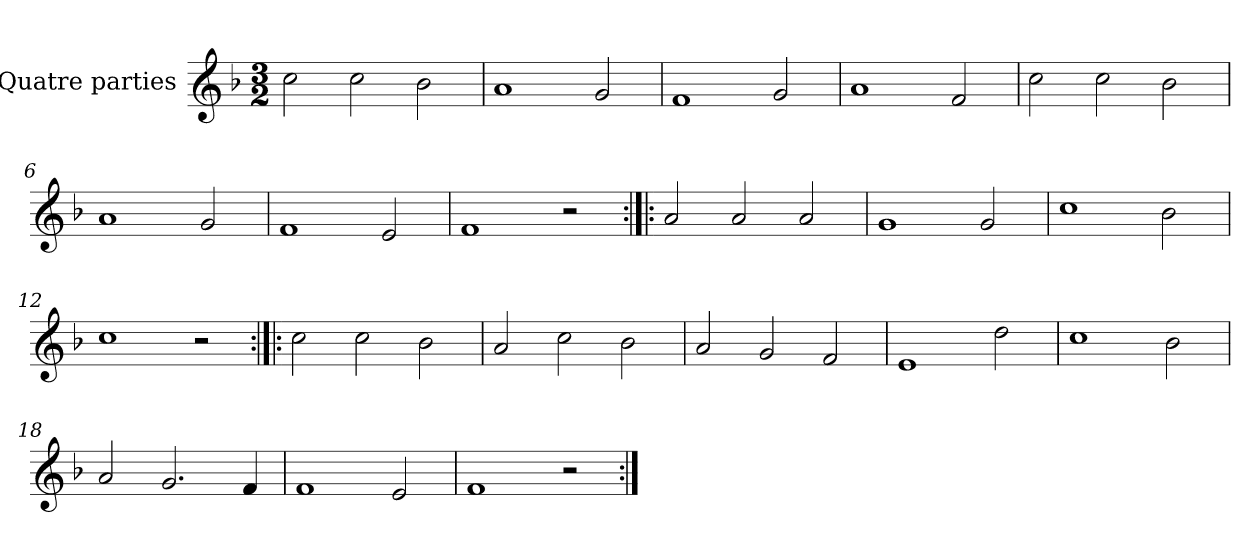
**kern
*part1
*staff1
*I"Quatre parties
*clefG2
*k[b-]
*M3/2
*MM180
=1
2cc\
2cc\
2b-\
=2
1a
2g/
=3
1f
2g/
=4
1a
2f/
=5
2cc\
2cc\
2b-\
=6
1a
2g/
=7
1f
2e/
=8
1f
2r
=9:|!|:
2a/
2a/
2a/
=10
1g
2g/
=11
1cc
2b-\
=12
1cc
2r
=13:|!|:
2cc\
2cc\
2b-\
=14
2a/
2cc\
2b-\
=15
2a/
2g/
2f/
=16
1e
2dd\
=17
1cc
2b-\
=18
2a/
2.g/
4f/
=19
1f
2e/
=20
1f
2r
=:|!
*-
